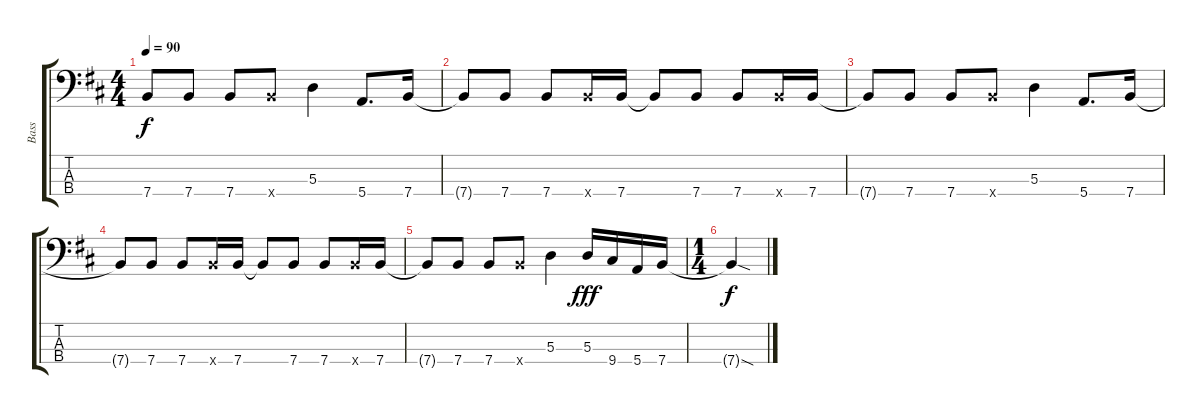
\track ("Bass" "Bass") {instrument electricbassfinger}
\staff {score tabs}
\tuning (G2 D2 A1 E1) {hide}
\ts (4 4)
\tempo 90
\clef f4
\ks bminor
7.4{t}.8{dy f} 7.4.8 7.4.8 7.4{x}.8 5.3.4 5.4.8{d} 7.4.16 |
7.4{t}.8 7.4.8 7.4.8 7.4{x}.16 7.4.16 7.4{t}.8 7.4.8 7.4.8 7.4{x}.16 7.4.16 |
7.4{t}.8 7.4.8 7.4.8 7.4{x}.8 5.3.4 5.4.8{d} 7.4.16 |
7.4{t}.8 7.4.8 7.4.8 7.4{x}.16 7.4.16 7.4{t}.8 7.4.8 7.4.8 7.4{x}.16 7.4.16 |
7.4{t}.8 7.4.8 7.4.8 7.4{x}.8 5.3.4 5.3.16{dy fff} 9.4.16 5.4.16 7.4.16 |
\ts (1 4)
7.4{sod t}.4{dy f}
